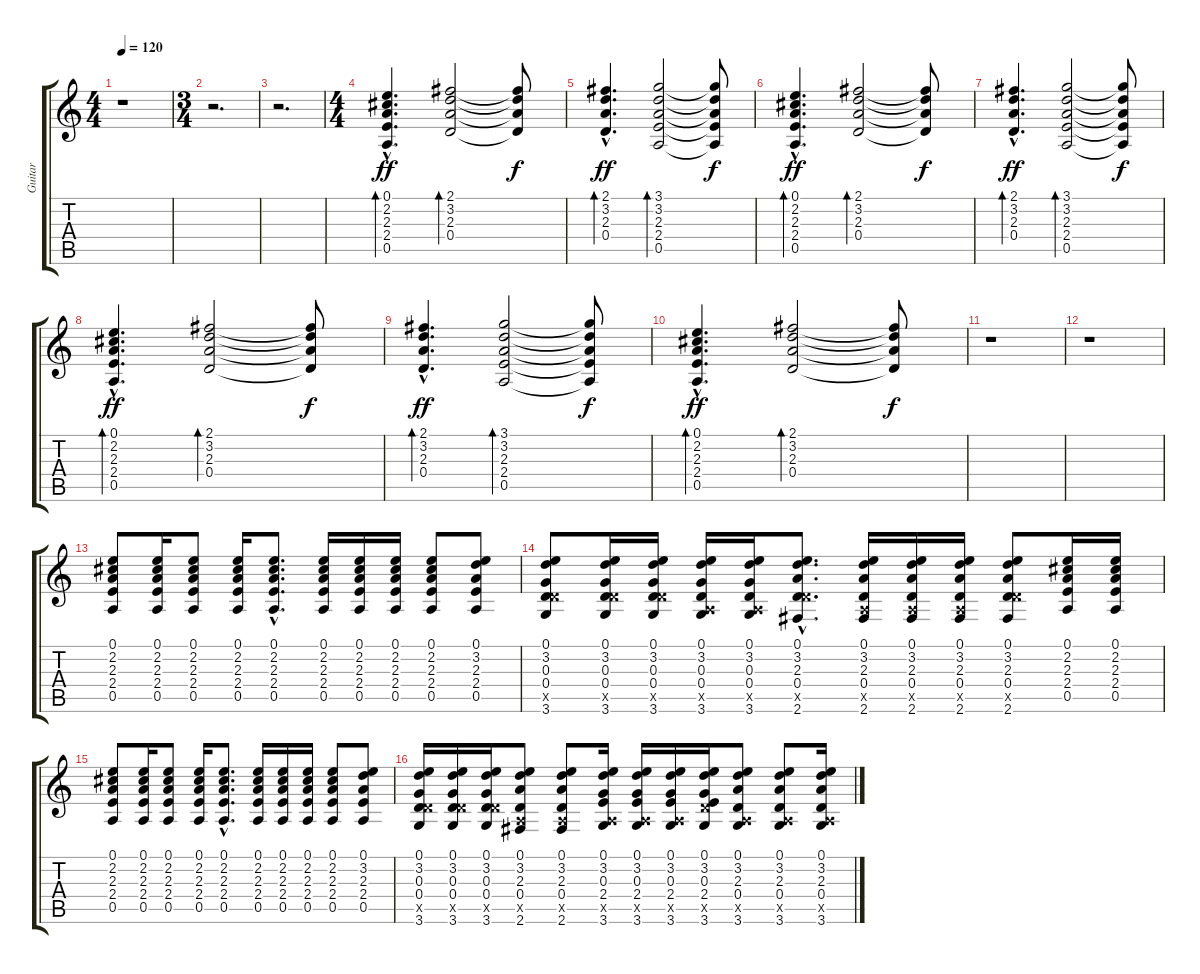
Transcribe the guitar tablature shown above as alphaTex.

\track ("Guitar" "Guitar") {instrument acousticguitarsteel}
\staff {score tabs}
\tuning (E4 B3 G3 D3 A2 E2) {hide}
\ts (4 4)
\tempo 120
\clef g2
\ks c
r.1{dy ff instrument acousticguitarsteel} |
\ts (3 4)
r.2{d} |
r.2{d} |
\ts (4 4)
(0.1{hac} 2.2{hac} 2.3{hac} 2.4{hac} 0.5{hac}).4{d bd 120} (2.1 3.2 2.3 0.4).2{bd 60} (2.1{t} 3.2{t} 2.3{t} 0.4{t}).8{dy f} |
(2.1{hac} 3.2{hac} 2.3{hac} 0.4{hac}).4{d bd 60 dy ff} (3.1 3.2 2.3 2.4 0.5).2{bd 60} (3.1{t} 3.2{t} 2.3{t} 2.4{t} 0.5{t}).8{dy f} |
(0.1{hac} 2.2{hac} 2.3{hac} 2.4{hac} 0.5{hac}).4{d bd 120 dy ff} (2.1 3.2 2.3 0.4).2{bd 60} (2.1{t} 3.2{t} 2.3{t} 0.4{t}).8{dy f} |
(2.1{hac} 3.2{hac} 2.3{hac} 0.4{hac}).4{d bd 60 dy ff} (3.1 3.2 2.3 2.4 0.5).2{bd 60} (3.1{t} 3.2{t} 2.3{t} 2.4{t} 0.5{t}).8{dy f} |
(0.1{hac} 2.2{hac} 2.3{hac} 2.4{hac} 0.5{hac}).4{d bd 120 dy ff} (2.1 3.2 2.3 0.4).2{bd 60} (2.1{t} 3.2{t} 2.3{t} 0.4{t}).8{dy f} |
(2.1{hac} 3.2{hac} 2.3{hac} 0.4{hac}).4{d bd 60 dy ff} (3.1 3.2 2.3 2.4 0.5).2{bd 60} (3.1{t} 3.2{t} 2.3{t} 2.4{t} 0.5{t}).8{dy f} |
(0.1{hac} 2.2{hac} 2.3{hac} 2.4{hac} 0.5{hac}).4{d bd 120 dy ff} (2.1 3.2 2.3 0.4).2{bd 60} (2.1{t} 3.2{t} 2.3{t} 0.4{t}).8{dy f} |
r.1 |
r.1 |
(0.1 2.2 2.3 2.4 0.5).8 (0.1 2.2 2.3 2.4 0.5).16 (0.1 2.2 2.3 2.4 0.5).8 (0.1 2.2 2.3 2.4 0.5).16 (0.1{hac} 2.2{hac} 2.3{hac} 2.4{hac} 0.5{hac}).8{d} (0.1 2.2 2.3 2.4 0.5).16 (0.1 2.2 2.3 2.4 0.5).16 (0.1 2.2 2.3 2.4 0.5).16 (0.1 2.2 2.3 2.4 0.5).8 (0.1 3.2 2.3 2.4 0.5).8 |
(0.1 3.2 0.3 0.4 5.5{x} 3.6).8 (0.1 3.2 0.3 0.4 5.5{x} 3.6).16 (0.1 3.2 0.3 0.4 5.5{x} 3.6).16 (0.1 3.2 0.3 0.4 0.5{x} 3.6).16 (0.1 3.2 0.3 0.4 0.5{x} 3.6).16 (0.1{hac} 3.2{hac} 2.3{hac} 0.4{hac} 5.5{hac x} 2.6{hac}).8{d} (0.1 3.2 2.3 0.4 0.5{x} 2.6).16 (0.1 3.2 2.3 0.4 0.5{x} 2.6).16 (0.1 3.2 2.3 0.4 0.5{x} 2.6).16 (0.1 3.2 2.3 0.4 5.5{x} 2.6).8 (0.1 2.2 2.3 2.4 0.5).16 (0.1 2.2 2.3 2.4 0.5).16 |
(0.1 2.2 2.3 2.4 0.5).8 (0.1 2.2 2.3 2.4 0.5).16 (0.1 2.2 2.3 2.4 0.5).8 (0.1 2.2 2.3 2.4 0.5).16 (0.1{hac} 2.2{hac} 2.3{hac} 2.4{hac} 0.5{hac}).8{d} (0.1 2.2 2.3 2.4 0.5).16 (0.1 2.2 2.3 2.4 0.5).16 (0.1 2.2 2.3 2.4 0.5).16 (0.1 2.2 2.3 2.4 0.5).8 (0.1 3.2 2.3 2.4 0.5).8 |
(0.1 3.2 0.3 0.4 5.5{x} 3.6).16 (0.1 3.2 0.3 0.4 5.5{x} 3.6).16 (0.1 3.2 0.3 0.4 5.5{x} 3.6).16 (0.1 3.2 2.3 0.4 0.5{x} 2.6).8 (0.1 3.2 2.3 0.4 0.5{x} 2.6).8 (0.1 3.2 0.3 2.4 0.5{x} 3.6).16 (0.1 3.2 0.3 2.4 0.5{x} 3.6).16 (0.1 3.2 0.3 2.4 0.5{x} 3.6).16 (0.1 3.2 0.3 2.4 5.5{x} 3.6).16 (0.1 3.2 2.3 0.4 0.5{x} 3.6).8 (0.1 3.2 2.3 0.4 0.5{x} 3.6).8 (0.1 3.2 2.3 0.4 0.5{x} 3.6).16
